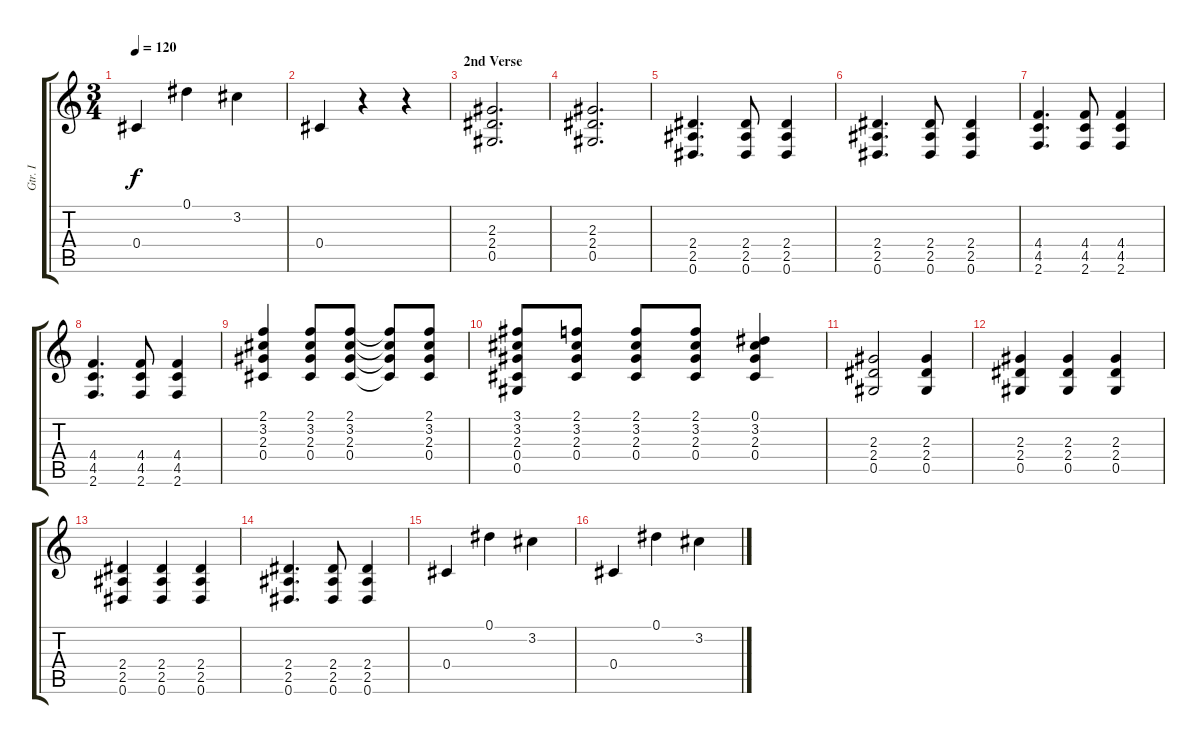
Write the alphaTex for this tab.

\track ("Gtr. I" "Gtr. I") {instrument acousticguitarsteel}
\staff {score tabs}
\tuning (Eb4 Bb3 Gb3 Db3 Ab2 Eb2) {hide}
\ts (3 4)
\tempo 120
\clef g2
\ks c
0.4.4{dy f} 0.1.4 3.2.4 |
0.4.4 r.4 r.4 |
\section ("" "2nd Verse")
(2.3 2.4 0.5).2{d} |
(2.3 2.4 0.5).2{d} |
(2.4 2.5 0.6).4{d} (2.4 2.5 0.6).8 (2.4 2.5 0.6).4 |
(2.4 2.5 0.6).4{d} (2.4 2.5 0.6).8 (2.4 2.5 0.6).4 |
(4.4 4.5 2.6).4{d} (4.4 4.5 2.6).8 (4.4 4.5 2.6).4 |
(4.4 4.5 2.6).4{d} (4.4 4.5 2.6).8 (4.4 4.5 2.6).4 |
(2.1 3.2 2.3 0.4).4 (2.1 3.2 2.3 0.4).8 (2.1 3.2 2.3 0.4).8 (2.1{t} 3.2{t} 2.3{t} 0.4{t}).8 (2.1 3.2 2.3 0.4).8 |
(3.1 3.2 2.3 0.4 0.5).8 (2.1 3.2 2.3 0.4).8 (2.1 3.2 2.3 0.4).8 (2.1 3.2 2.3 0.4).8 (0.1 3.2 2.3 0.4).4 |
(2.3 2.4 0.5).2 (2.3 2.4 0.5).4 |
(2.3 2.4 0.5).4 (2.3 2.4 0.5).4 (2.3 2.4 0.5).4 |
(2.4 2.5 0.6).4 (2.4 2.5 0.6).4 (2.4 2.5 0.6).4 |
(2.4 2.5 0.6).4{d} (2.4 2.5 0.6).8 (2.4 2.5 0.6).4 |
0.4.4 0.1.4 3.2.4 |
0.4.4 0.1.4 3.2.4
